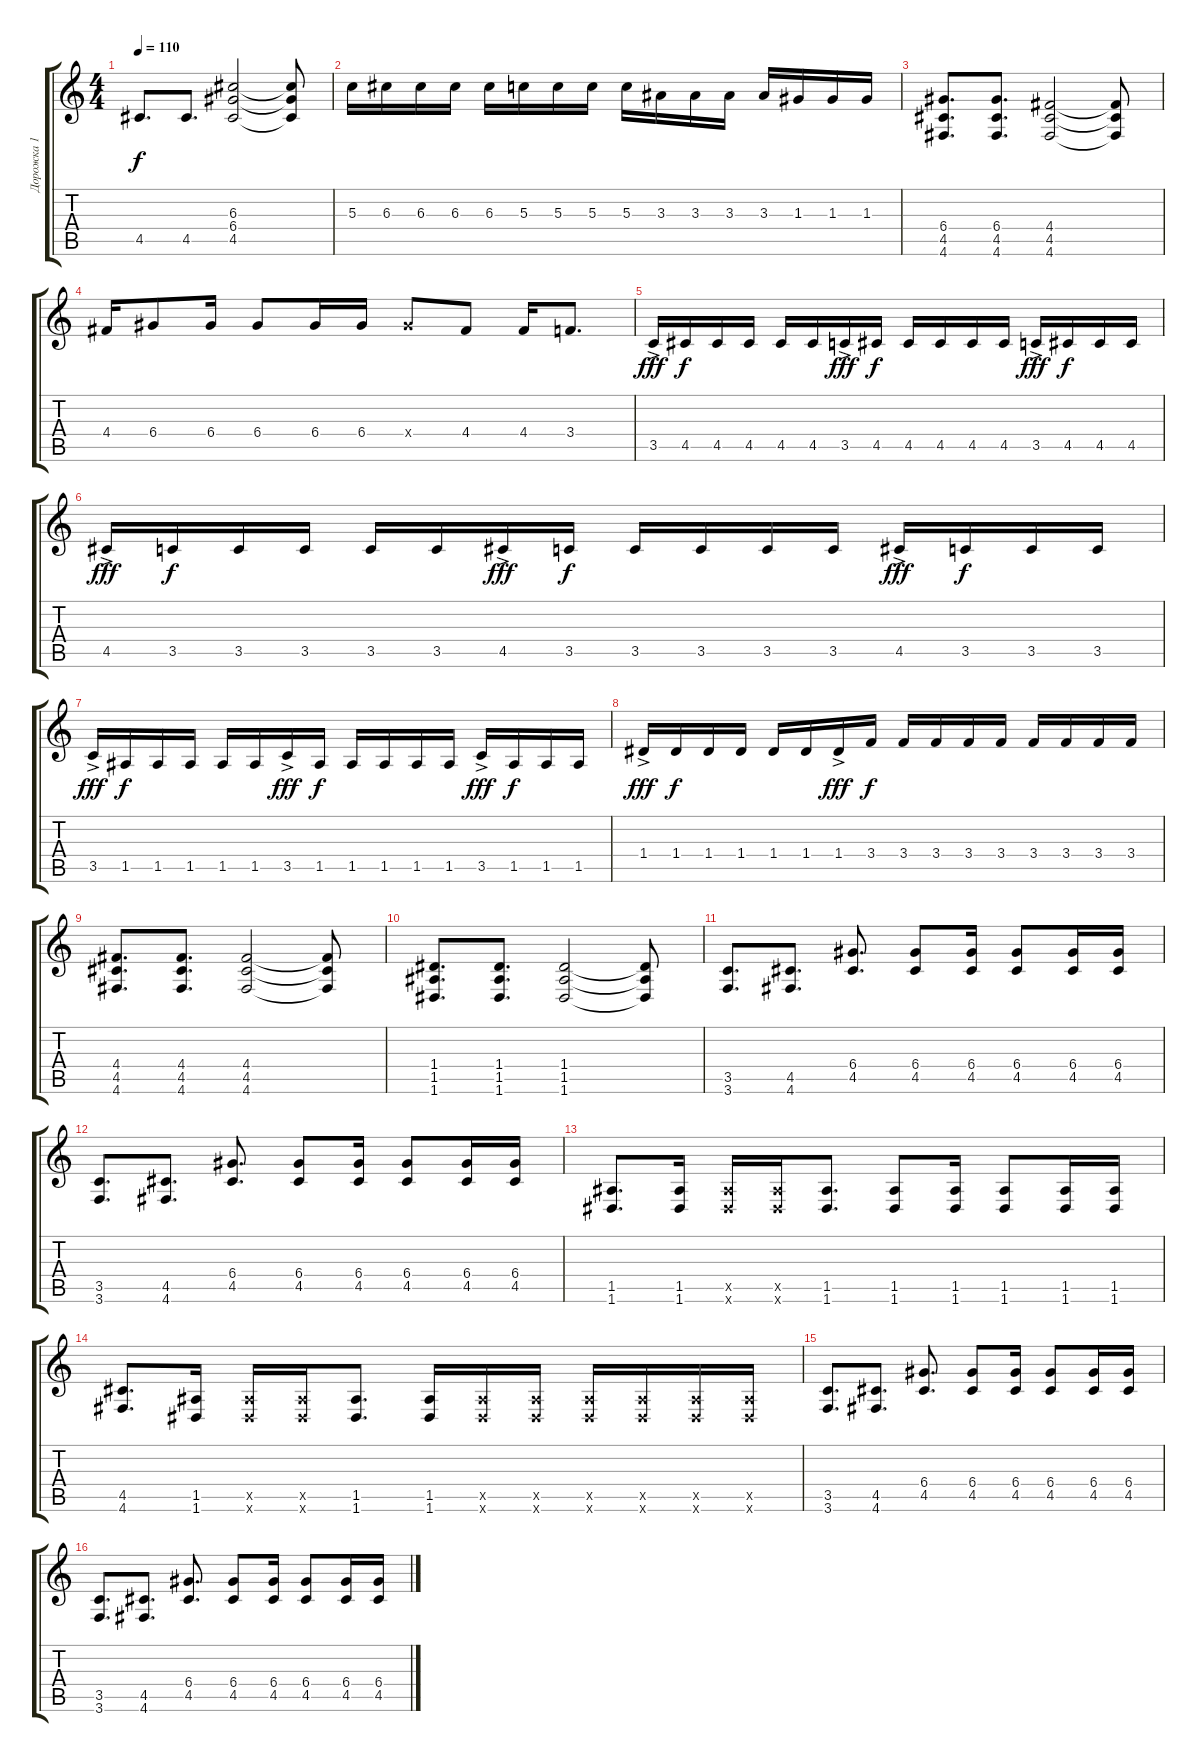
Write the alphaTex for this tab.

\track ("Дорожка 1" "Дорожка 1") {instrument overdrivenguitar}
\staff {score tabs}
\tuning (E4 B3 G3 D3 A2 D2) {hide}
\ts (4 4)
\tempo 110
\clef g2
\ks c
4.5.8{d dy f} 4.5.8{d} (6.3 6.4 4.5).2 (6.3{t} 6.4{t} 4.5{t}).8 |
5.3.16 6.3.16 6.3.16 6.3.16 6.3.16 5.3.16 5.3.16 5.3.16 5.3.16 3.3.16 3.3.16 3.3.16 3.3.16 1.3.16 1.3.16 1.3.16 |
(6.4 4.5 4.6).8{d} (6.4 4.5 4.6).8{d} (4.4 4.5 4.6).2 (4.4{t} 4.5{t} 4.6{t}).8 |
4.4.16 6.4.8 6.4.16 6.4.8 6.4.16 6.4.16 6.4{x}.8 4.4.8 4.4.16 3.4.8{d} |
3.5{ac}.16{dy fff} 4.5.16{dy f} 4.5.16 4.5.16 4.5.16 4.5.16 3.5{ac}.16{dy fff} 4.5.16{dy f} 4.5.16 4.5.16 4.5.16 4.5.16 3.5{ac}.16{dy fff} 4.5.16{dy f} 4.5.16 4.5.16 |
4.5{ac}.16{dy fff} 3.5.16{dy f} 3.5.16 3.5.16 3.5.16 3.5.16 4.5{ac}.16{dy fff} 3.5.16{dy f} 3.5.16 3.5.16 3.5.16 3.5.16 4.5{ac}.16{dy fff} 3.5.16{dy f} 3.5.16 3.5.16 |
3.5{ac}.16{dy fff} 1.5.16{dy f} 1.5.16 1.5.16 1.5.16 1.5.16 3.5{ac}.16{dy fff} 1.5.16{dy f} 1.5.16 1.5.16 1.5.16 1.5.16 3.5{ac}.16{dy fff} 1.5.16{dy f} 1.5.16 1.5.16 |
1.4{ac}.16{dy fff} 1.4.16{dy f} 1.4.16 1.4.16 1.4.16 1.4.16 1.4{ac}.16{dy fff} 3.4.16{dy f} 3.4.16 3.4.16 3.4.16 3.4.16 3.4.16 3.4.16 3.4.16 3.4.16 |
(4.4 4.5 4.6).8{d} (4.4 4.5 4.6).8{d} (4.4 4.5 4.6).2 (4.4{t} 4.5{t} 4.6{t}).8 |
(1.4 1.5 1.6).8{d} (1.4 1.5 1.6).8{d} (1.4 1.5 1.6).2 (1.4{t} 1.5{t} 1.6{t}).8 |
(3.5 3.6).8{d} (4.5 4.6).8{d} (6.4 4.5).8{d} (6.4 4.5).8 (6.4 4.5).16 (6.4 4.5).8 (6.4 4.5).16 (6.4 4.5).16 |
(3.5 3.6).8{d} (4.5 4.6).8{d} (6.4 4.5).8{d} (6.4 4.5).8 (6.4 4.5).16 (6.4 4.5).8 (6.4 4.5).16 (6.4 4.5).16 |
(1.5 1.6).8{d} (1.5 1.6).16 (1.5{x} 1.6{x}).16 (1.5{x} 1.6{x}).16 (1.5 1.6).8{d} (1.5 1.6).8 (1.5 1.6).16 (1.5 1.6).8 (1.5 1.6).16 (1.5 1.6).16 |
(4.5 4.6).8{d} (1.5 1.6).16 (1.5{x} 1.6{x}).16 (1.5{x} 1.6{x}).16 (1.5 1.6).8{d} (1.5 1.6).16 (1.5{x} 1.6{x}).16 (1.5{x} 1.6{x}).16 (1.5{x} 1.6{x}).16 (1.5{x} 1.6{x}).16 (1.5{x} 1.6{x}).16 (1.5{x} 1.6{x}).16 |
(3.5 3.6).8{d} (4.5 4.6).8{d} (6.4 4.5).8{d} (6.4 4.5).8 (6.4 4.5).16 (6.4 4.5).8 (6.4 4.5).16 (6.4 4.5).16 |
(3.5 3.6).8{d} (4.5 4.6).8{d} (6.4 4.5).8{d} (6.4 4.5).8 (6.4 4.5).16 (6.4 4.5).8 (6.4 4.5).16 (6.4 4.5).16
